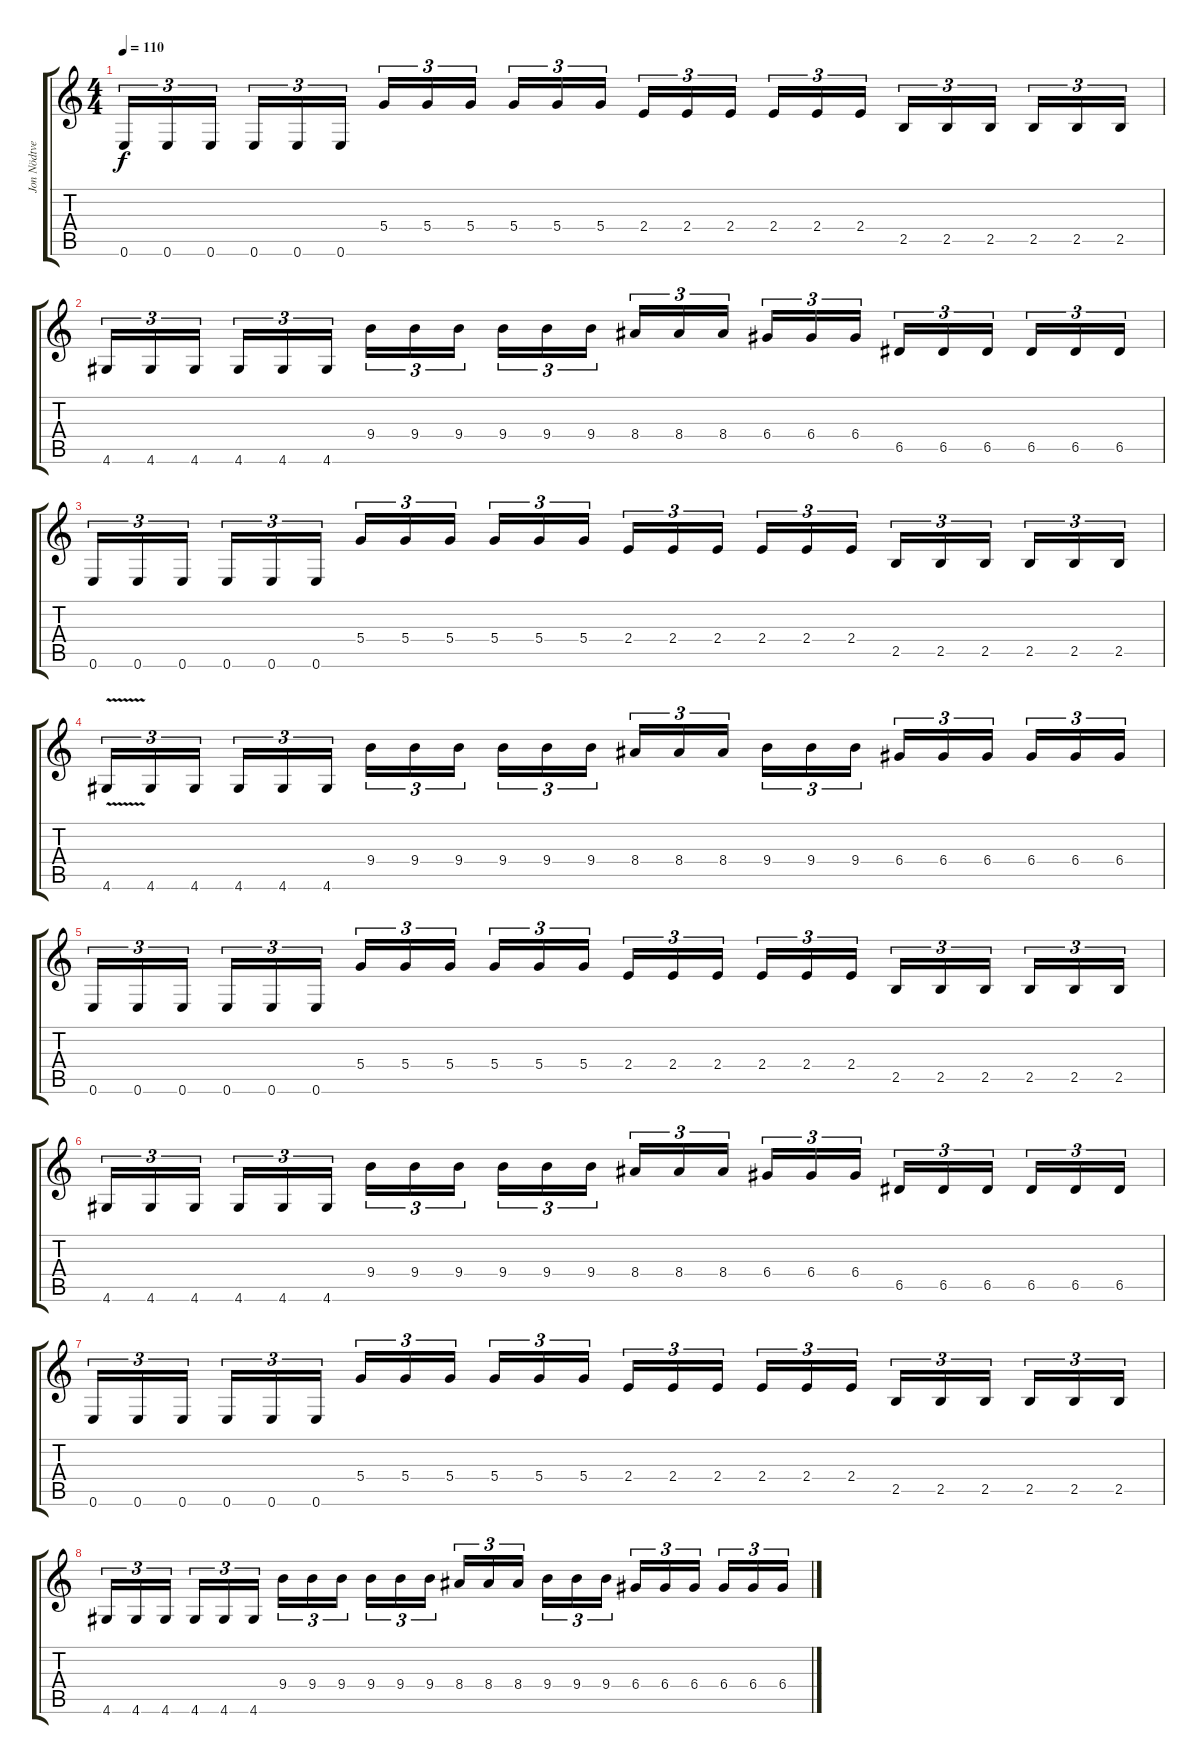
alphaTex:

\track ("Jon Nödtveidt" "Jon Nödtve") {instrument overdrivenguitar}
\staff {score tabs}
\tuning (E4 B3 G3 D3 A2 E2) {hide}
\ts (4 4)
\tempo 110
\clef g2
\ks c
0.6.16{tu (3 2) dy f} 0.6.16{tu (3 2)} 0.6.16{tu (3 2)} 0.6.16{tu (3 2)} 0.6.16{tu (3 2)} 0.6.16{tu (3 2)} 5.4.16{tu (3 2)} 5.4.16{tu (3 2)} 5.4.16{tu (3 2)} 5.4.16{tu (3 2)} 5.4.16{tu (3 2)} 5.4.16{tu (3 2)} 2.4.16{tu (3 2)} 2.4.16{tu (3 2)} 2.4.16{tu (3 2)} 2.4.16{tu (3 2)} 2.4.16{tu (3 2)} 2.4.16{tu (3 2)} 2.5.16{tu (3 2)} 2.5.16{tu (3 2)} 2.5.16{tu (3 2)} 2.5.16{tu (3 2)} 2.5.16{tu (3 2)} 2.5.16{tu (3 2)} |
4.6.16{tu (3 2)} 4.6.16{tu (3 2)} 4.6.16{tu (3 2)} 4.6.16{tu (3 2)} 4.6.16{tu (3 2)} 4.6.16{tu (3 2)} 9.4.16{tu (3 2)} 9.4.16{tu (3 2)} 9.4.16{tu (3 2)} 9.4.16{tu (3 2)} 9.4.16{tu (3 2)} 9.4.16{tu (3 2)} 8.4.16{tu (3 2)} 8.4.16{tu (3 2)} 8.4.16{tu (3 2)} 6.4.16{tu (3 2)} 6.4.16{tu (3 2)} 6.4.16{tu (3 2)} 6.5.16{tu (3 2)} 6.5.16{tu (3 2)} 6.5.16{tu (3 2)} 6.5.16{tu (3 2)} 6.5.16{tu (3 2)} 6.5.16{tu (3 2)} |
0.6.16{tu (3 2)} 0.6.16{tu (3 2)} 0.6.16{tu (3 2)} 0.6.16{tu (3 2)} 0.6.16{tu (3 2)} 0.6.16{tu (3 2)} 5.4.16{tu (3 2)} 5.4.16{tu (3 2)} 5.4.16{tu (3 2)} 5.4.16{tu (3 2)} 5.4.16{tu (3 2)} 5.4.16{tu (3 2)} 2.4.16{tu (3 2)} 2.4.16{tu (3 2)} 2.4.16{tu (3 2)} 2.4.16{tu (3 2)} 2.4.16{tu (3 2)} 2.4.16{tu (3 2)} 2.5.16{tu (3 2)} 2.5.16{tu (3 2)} 2.5.16{tu (3 2)} 2.5.16{tu (3 2)} 2.5.16{tu (3 2)} 2.5.16{tu (3 2)} |
4.6{v}.16{tu (3 2)} 4.6.16{tu (3 2)} 4.6.16{tu (3 2)} 4.6.16{tu (3 2)} 4.6.16{tu (3 2)} 4.6.16{tu (3 2)} 9.4.16{tu (3 2)} 9.4.16{tu (3 2)} 9.4.16{tu (3 2)} 9.4.16{tu (3 2)} 9.4.16{tu (3 2)} 9.4.16{tu (3 2)} 8.4.16{tu (3 2)} 8.4.16{tu (3 2)} 8.4.16{tu (3 2)} 9.4.16{tu (3 2)} 9.4.16{tu (3 2)} 9.4.16{tu (3 2)} 6.4.16{tu (3 2)} 6.4.16{tu (3 2)} 6.4.16{tu (3 2)} 6.4.16{tu (3 2)} 6.4.16{tu (3 2)} 6.4.16{tu (3 2)} |
0.6.16{tu (3 2)} 0.6.16{tu (3 2)} 0.6.16{tu (3 2)} 0.6.16{tu (3 2)} 0.6.16{tu (3 2)} 0.6.16{tu (3 2)} 5.4.16{tu (3 2)} 5.4.16{tu (3 2)} 5.4.16{tu (3 2)} 5.4.16{tu (3 2)} 5.4.16{tu (3 2)} 5.4.16{tu (3 2)} 2.4.16{tu (3 2)} 2.4.16{tu (3 2)} 2.4.16{tu (3 2)} 2.4.16{tu (3 2)} 2.4.16{tu (3 2)} 2.4.16{tu (3 2)} 2.5.16{tu (3 2)} 2.5.16{tu (3 2)} 2.5.16{tu (3 2)} 2.5.16{tu (3 2)} 2.5.16{tu (3 2)} 2.5.16{tu (3 2)} |
4.6.16{tu (3 2)} 4.6.16{tu (3 2)} 4.6.16{tu (3 2)} 4.6.16{tu (3 2)} 4.6.16{tu (3 2)} 4.6.16{tu (3 2)} 9.4.16{tu (3 2)} 9.4.16{tu (3 2)} 9.4.16{tu (3 2)} 9.4.16{tu (3 2)} 9.4.16{tu (3 2)} 9.4.16{tu (3 2)} 8.4.16{tu (3 2)} 8.4.16{tu (3 2)} 8.4.16{tu (3 2)} 6.4.16{tu (3 2)} 6.4.16{tu (3 2)} 6.4.16{tu (3 2)} 6.5.16{tu (3 2)} 6.5.16{tu (3 2)} 6.5.16{tu (3 2)} 6.5.16{tu (3 2)} 6.5.16{tu (3 2)} 6.5.16{tu (3 2)} |
0.6.16{tu (3 2)} 0.6.16{tu (3 2)} 0.6.16{tu (3 2)} 0.6.16{tu (3 2)} 0.6.16{tu (3 2)} 0.6.16{tu (3 2)} 5.4.16{tu (3 2)} 5.4.16{tu (3 2)} 5.4.16{tu (3 2)} 5.4.16{tu (3 2)} 5.4.16{tu (3 2)} 5.4.16{tu (3 2)} 2.4.16{tu (3 2)} 2.4.16{tu (3 2)} 2.4.16{tu (3 2)} 2.4.16{tu (3 2)} 2.4.16{tu (3 2)} 2.4.16{tu (3 2)} 2.5.16{tu (3 2)} 2.5.16{tu (3 2)} 2.5.16{tu (3 2)} 2.5.16{tu (3 2)} 2.5.16{tu (3 2)} 2.5.16{tu (3 2)} |
4.6.16{tu (3 2)} 4.6.16{tu (3 2)} 4.6.16{tu (3 2)} 4.6.16{tu (3 2)} 4.6.16{tu (3 2)} 4.6.16{tu (3 2)} 9.4.16{tu (3 2)} 9.4.16{tu (3 2)} 9.4.16{tu (3 2)} 9.4.16{tu (3 2)} 9.4.16{tu (3 2)} 9.4.16{tu (3 2)} 8.4.16{tu (3 2)} 8.4.16{tu (3 2)} 8.4.16{tu (3 2)} 9.4.16{tu (3 2)} 9.4.16{tu (3 2)} 9.4.16{tu (3 2)} 6.4.16{tu (3 2)} 6.4.16{tu (3 2)} 6.4.16{tu (3 2)} 6.4.16{tu (3 2)} 6.4.16{tu (3 2)} 6.4.16{tu (3 2)}
